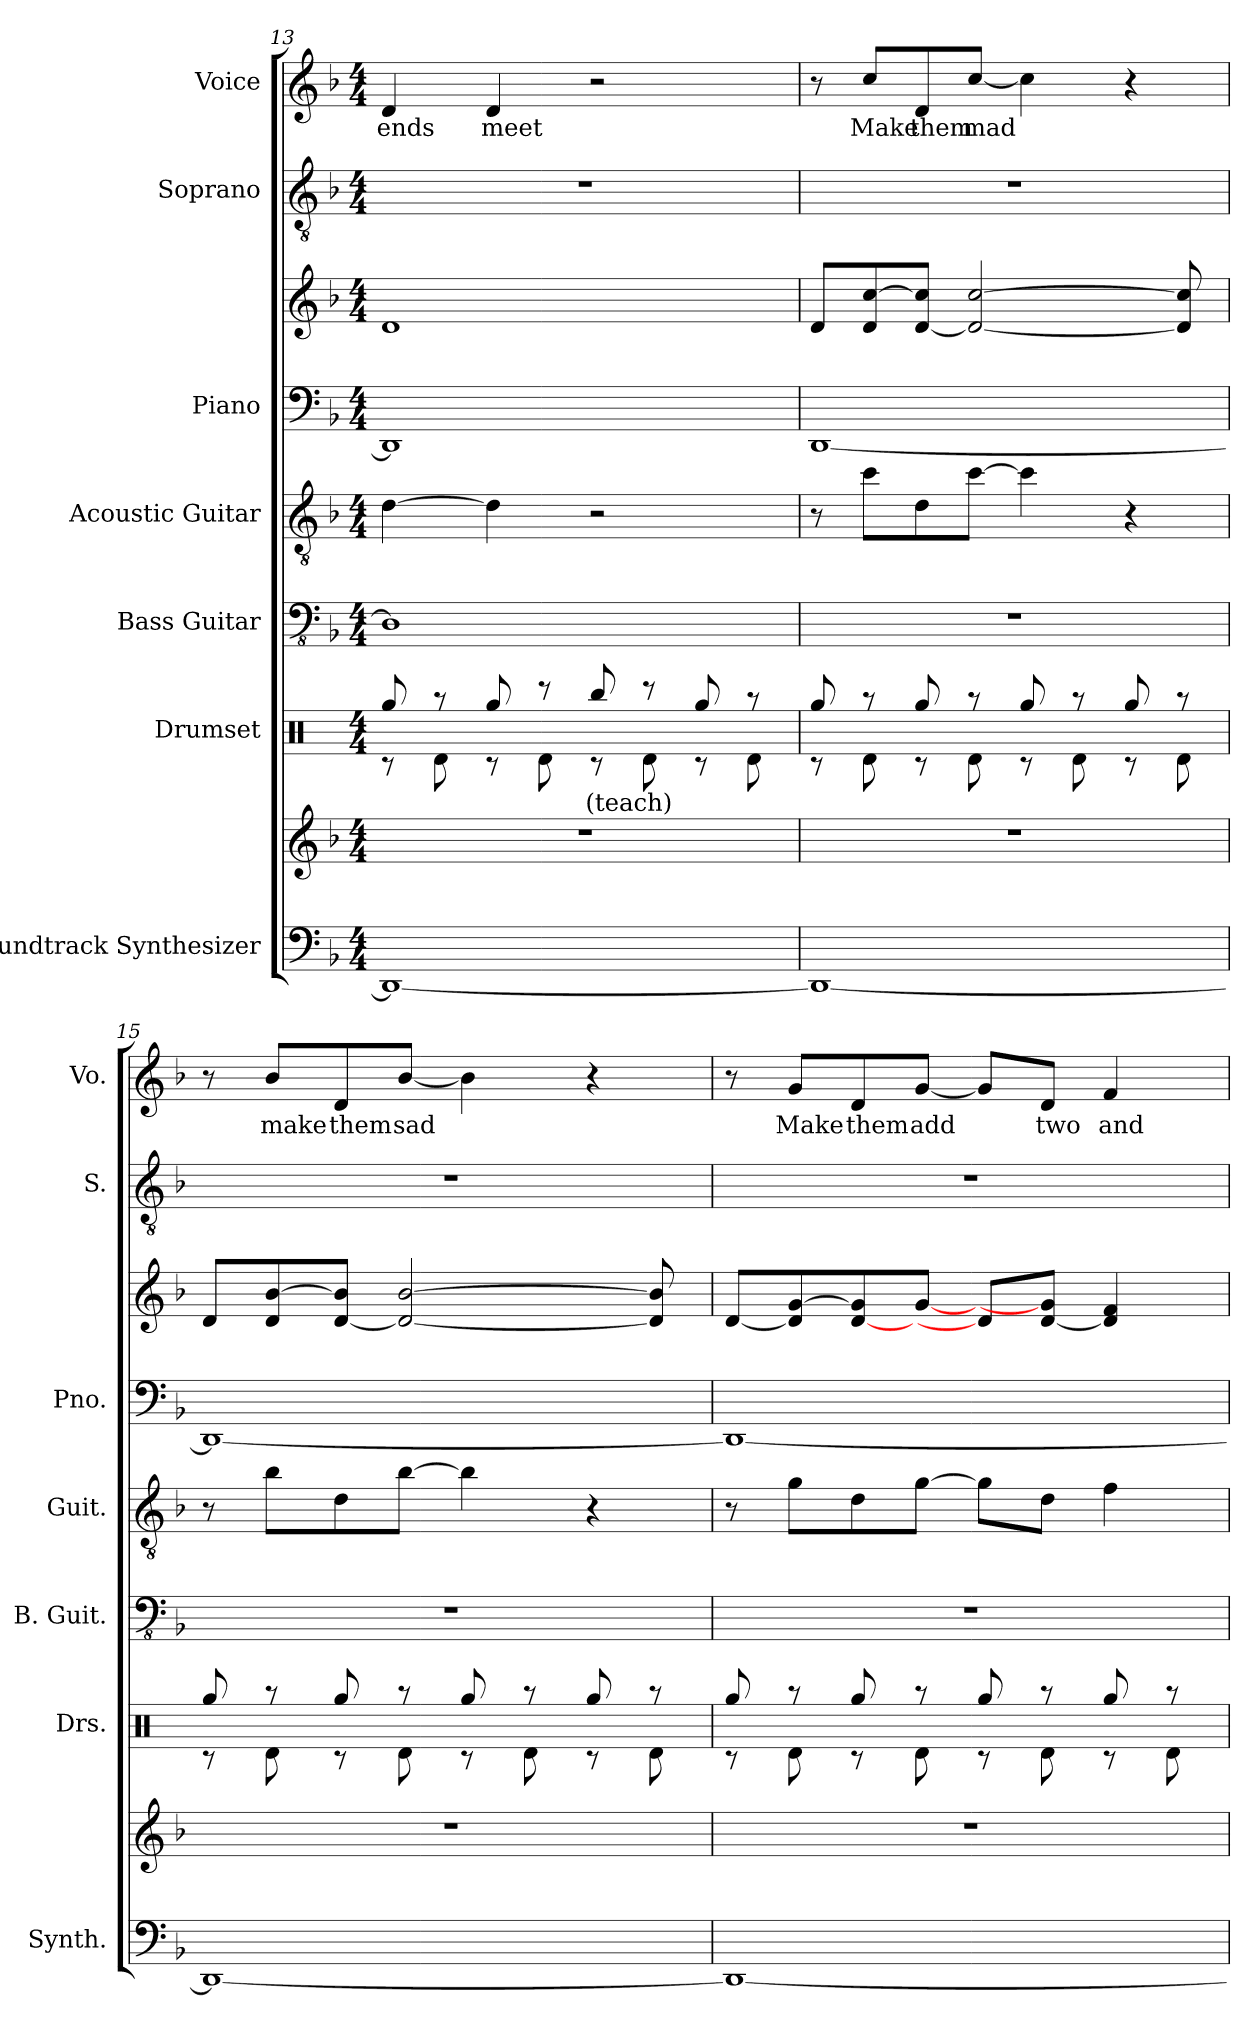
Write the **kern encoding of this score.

**kern	**kern	**kern	**text	**kern	**kern	**kern	**kern	**kern	**kern	**text
*part7	*part7	*part6	*part6	*part5	*part4	*part3	*part3	*part2	*part1	*part1
*staff9	*staff8	*staff7	*staff7	*staff6	*staff5	*staff4	*staff3	*staff2	*staff1	*staff1
*I"Soundtrack Synthesizer	*	*I"Drumset	*	*I"Bass Guitar	*I"Acoustic Guitar	*I"Piano	*	*I"Soprano	*I"Voice	*
*I'Synth.	*	*I'Drs.	*	*I'B. Guit.	*I'Guit.	*I'Pno.	*	*I'S.	*I'Vo.	*
*clefF4	*clefG2	*clefX	*	*clefFv4	*clefGv2	*clefF4	*clefG2	*clefGv2	*clefG2	*
*k[b-]	*k[b-]	*k[]	*	*k[b-]	*k[b-]	*k[b-]	*k[b-]	*k[b-]	*k[b-]	*
*M4/4	*M4/4	*M4/4	*	*M4/4	*M4/4	*M4/4	*M4/4	*M4/4	*M4/4	*
=13	=13	=13	=13	=13	=13	=13	=13	=13	=13	=13
*	*	*^	*	*	*	*	*	*	*	*
1DD_	1r	8Rgg/	8r	.	1DD]	[4d\	1DD]	1d	1r	4d/	ends
.	.	8r	8Rd\	.	.	.	.	.	.	.	.
.	.	8Rgg/	8r	.	.	4d\]	.	.	.	4d/	meet
.	.	8r	8Rd\	.	.	.	.	.	.	.	.
.	.	8Rbb/	8r	(teach)	.	2r	.	.	.	2r	.
.	.	8r	8Rd\	.	.	.	.	.	.	.	.
.	.	8Rgg/	8r	.	.	.	.	.	.	.	.
.	.	8r	8Rd\	.	.	.	.	.	.	.	.
=14	=14	=14	=14	=14	=14	=14	=14	=14	=14	=14	=14
1DD_	1r	8Rgg/	8r	.	1r	8r	[1DD	8d/L	1r	8r	.
.	.	8r	8Rd\	.	.	8cc\L	.	8d/ [8cc/	.	8cc/L	Make
.	.	8Rgg/	8r	.	.	8d\	.	[8d/ 8cc/]J	.	8d/	them
.	.	8r	8Rd\	.	.	[8cc\J	.	2d/_ [2cc/	.	[8cc/J	mad
.	.	8Rgg/	8r	.	.	4cc\]	.	.	.	4cc\]	.
.	.	8r	8Rd\	.	.	.	.	.	.	.	.
.	.	8Rgg/	8r	.	.	4r	.	.	.	4r	.
.	.	8r	8Rd\	.	.	.	.	8d/] 8cc/]	.	.	.
!!LO:PB:g=z
=15	=15	=15	=15	=15	=15	=15	=15	=15	=15	=15	=15
1DD_	1r	8Rgg/	8r	.	1r	8r	1DD_	8d/L	1r	8r	.
.	.	8r	8Rd\	.	.	8b-\L	.	8d/ [8b-/	.	8b-/L	make
.	.	8Rgg/	8r	.	.	8d\	.	[8d/ 8b-/]J	.	8d/	them
.	.	8r	8Rd\	.	.	[8b-\J	.	2d/_ [2b-/	.	[8b-/J	sad
.	.	8Rgg/	8r	.	.	4b-\]	.	.	.	4b-\]	.
.	.	8r	8Rd\	.	.	.	.	.	.	.	.
.	.	8Rgg/	8r	.	.	4r	.	.	.	4r	.
.	.	8r	8Rd\	.	.	.	.	8d/] 8b-/]	.	.	.
=16	=16	=16	=16	=16	=16	=16	=16	=16	=16	=16	=16
1DD_	1r	8Rgg/	8r	.	1r	8r	1DD_	[8d/L	1r	8r	.
.	.	8r	8Rd\	.	.	8g\L	.	8d/] [8g/	.	8g/L	Make
.	.	8Rgg/	8r	.	.	8d\	.	[8d/ 8g/]	.	8d/	them
.	.	8r	8Rd\	.	.	[8g\J	.	[8g/J	.	[8g/J	add
.	.	8Rgg/	8r	.	.	8g\L]	.	8d/L]	.	8g/L]	.
.	.	8r	8Rd\	.	.	8d\J	.	[8d/ 8g/]J	.	8d/J	two
.	.	8Rgg/	8r	.	.	4f\	.	4d/] 4f/	.	4f/	and
.	.	8r	8Rd\	.	.	.	.	.	.	.	.
*	*	*v	*v	*	*	*	*	*	*	*	*
=	=	=	=	=	=	=	=	=	=	=
*-	*-	*-	*-	*-	*-	*-	*-	*-	*-	*-
